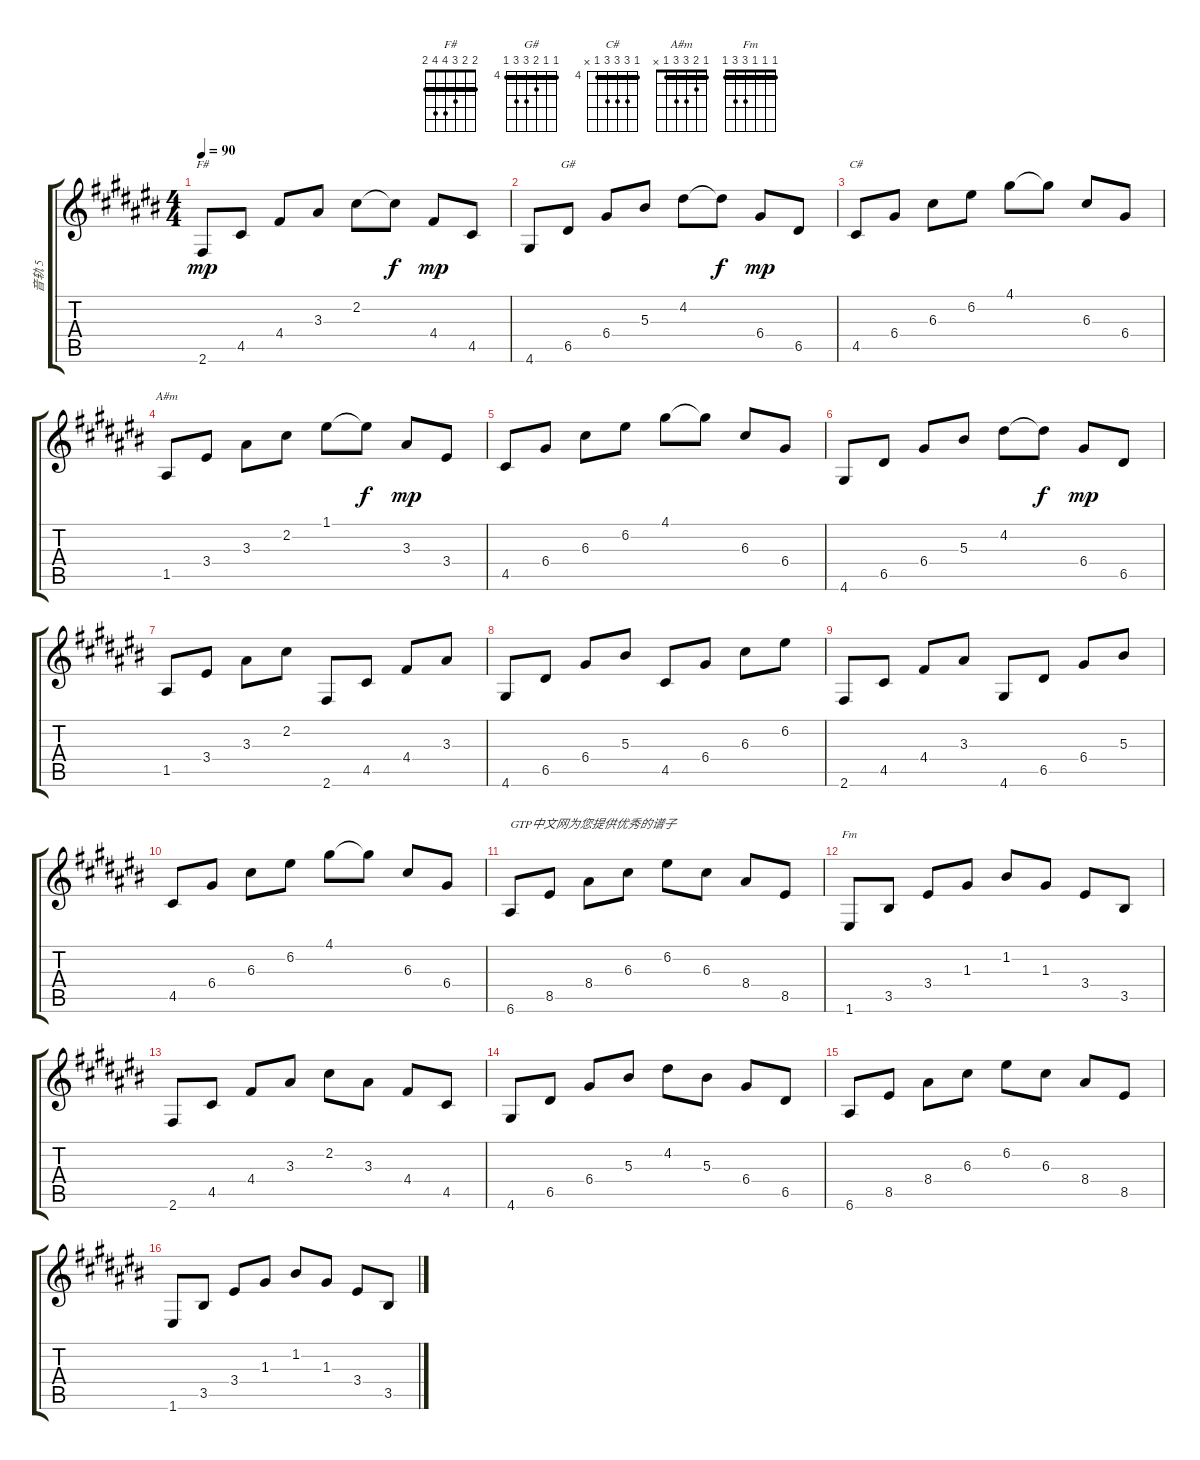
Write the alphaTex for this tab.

\track ("音轨 5" "音轨 5") {instrument acousticguitarsteel}
\staff {score tabs}
\tuning (E4 B3 G3 D3 A2 E2) {hide}
\chord ("F#" 2 2 3 4 4 2) {barre 2}
\chord ("G#" 4 4 5 6 6 4) {firstfret 4 barre 4}
\chord ("C#" 4 6 6 6 4 x) {firstfret 4 barre 4}
\chord ("A#m" 1 2 3 3 1 x) {barre 1}
\chord ("Fm" 1 1 1 3 3 1) {barre 1}
\ts (4 4)
\tempo 90
\clef g2
\ks c#
2.6.8{ch "F#" dy mp} 4.5.8 4.4.8 3.3.8 2.2.8 2.2{t}.8{dy f} 4.4.8{dy mp} 4.5.8 |
4.6.8 6.5.8{ch "G#"} 6.4.8 5.3.8 4.2.8 4.2{t}.8{dy f} 6.4.8{dy mp} 6.5.8 |
4.5.8{ch "C#"} 6.4.8 6.3.8 6.2.8 4.1.8 4.1{t}.8 6.3.8 6.4.8 |
1.5.8{ch "A#m"} 3.4.8 3.3.8 2.2.8 1.1.8 1.1{t}.8{dy f} 3.3.8{dy mp} 3.4.8 |
4.5.8 6.4.8 6.3.8 6.2.8 4.1.8 4.1{t}.8 6.3.8 6.4.8 |
4.6.8 6.5.8 6.4.8 5.3.8 4.2.8 4.2{t}.8{dy f} 6.4.8{dy mp} 6.5.8 |
1.5.8 3.4.8 3.3.8 2.2.8 2.6.8 4.5.8 4.4.8 3.3.8 |
4.6.8 6.5.8 6.4.8 5.3.8 4.5.8 6.4.8 6.3.8 6.2.8 |
2.6.8 4.5.8 4.4.8 3.3.8 4.6.8 6.5.8 6.4.8 5.3.8 |
4.5.8 6.4.8 6.3.8 6.2.8 4.1.8 4.1{t}.8 6.3.8 6.4.8 |
6.6.8{txt "GTP中文网为您提供优秀的谱子"} 8.5.8 8.4.8 6.3.8 6.2.8 6.3.8 8.4.8 8.5.8 |
1.6.8{ch "Fm"} 3.5.8 3.4.8 1.3.8 1.2.8 1.3.8 3.4.8 3.5.8 |
2.6.8 4.5.8 4.4.8 3.3.8 2.2.8 3.3.8 4.4.8 4.5.8 |
4.6.8 6.5.8 6.4.8 5.3.8 4.2.8 5.3.8 6.4.8 6.5.8 |
6.6.8 8.5.8 8.4.8 6.3.8 6.2.8 6.3.8 8.4.8 8.5.8 |
1.6.8 3.5.8 3.4.8 1.3.8 1.2.8 1.3.8 3.4.8 3.5.8
